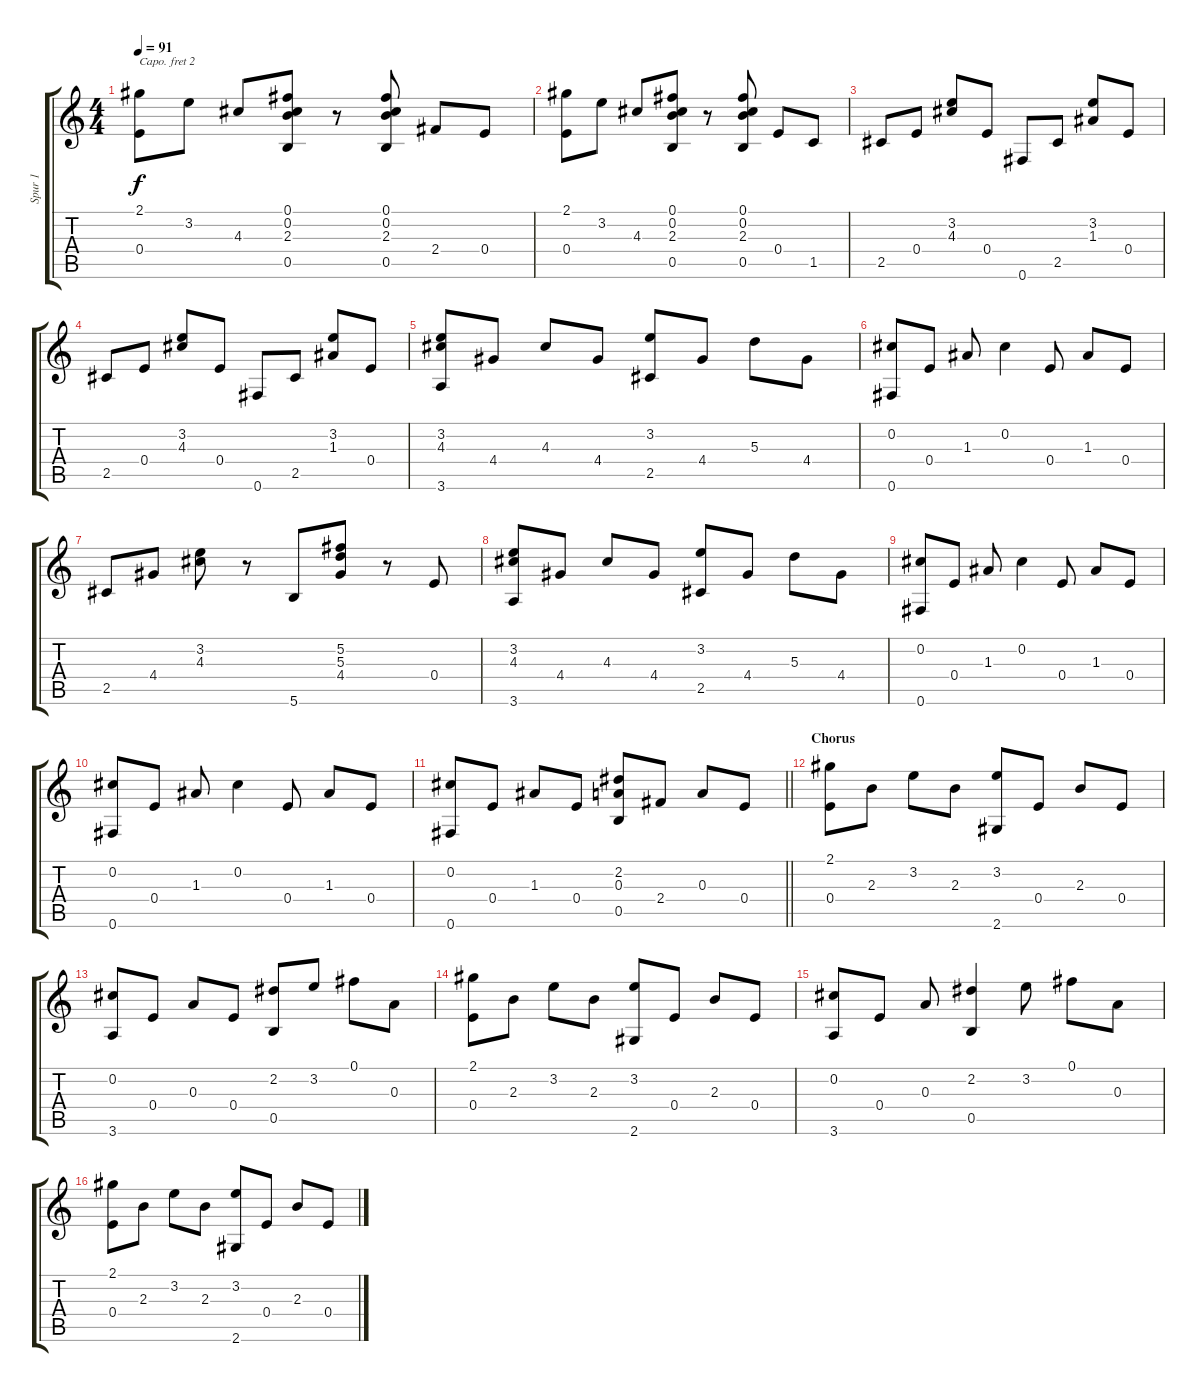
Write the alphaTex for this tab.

\track ("Spur 1" "Spur 1") {instrument acousticguitarsteel}
\staff {score tabs}
\capo 2
\tuning (E4 B3 G3 D3 A2 E2) {hide}
\ts (4 4)
\tempo 91
\clef g2
\ks c
(2.1 0.4).8{dy f} 3.2.8 4.3.8 (0.1 0.2 2.3 0.5).8 r.8 (0.1 0.2 2.3 0.5).8 2.4.8 0.4.8 |
(2.1 0.4).8 3.2.8 4.3.8 (0.1 0.2 2.3 0.5).8 r.8 (0.1 0.2 2.3 0.5).8 0.4.8 1.5.8 |
2.5.8 0.4.8 (3.2 4.3).8 0.4.8 0.6.8 2.5.8 (3.2 1.3).8 0.4.8 |
2.5.8 0.4.8 (3.2 4.3).8 0.4.8 0.6.8 2.5.8 (3.2 1.3).8 0.4.8 |
(3.2 4.3 3.6).8 4.4.8 4.3.8 4.4.8 (3.2 2.5).8 4.4.8 5.3.8 4.4.8 |
(0.2 0.6).8 0.4.8 1.3.8 0.2.4 0.4.8 1.3.8 0.4.8 |
2.5.8 4.4.8 (3.2 4.3).8 r.8 5.6.8 (5.2 5.3 4.4).8 r.8 0.4.8 |
(3.2 4.3 3.6).8 4.4.8 4.3.8 4.4.8 (3.2 2.5).8 4.4.8 5.3.8 4.4.8 |
(0.2 0.6).8 0.4.8 1.3.8 0.2.4 0.4.8 1.3.8 0.4.8 |
(0.2 0.6).8 0.4.8 1.3.8 0.2.4 0.4.8 1.3.8 0.4.8 |
\barLineRight lightlight
(0.2 0.6).8 0.4.8 1.3.8 0.4.8 (2.2 0.3 0.5).8 2.4.8 0.3.8 0.4.8 |
\section ("" "Chorus")
(2.1 0.4).8 2.3.8 3.2.8 2.3.8 (3.2 2.6).8 0.4.8 2.3.8 0.4.8 |
(0.2 3.6).8 0.4.8 0.3.8 0.4.8 (2.2 0.5).8 3.2.8 0.1.8 0.3.8 |
(2.1 0.4).8 2.3.8 3.2.8 2.3.8 (3.2 2.6).8 0.4.8 2.3.8 0.4.8 |
(0.2 3.6).8 0.4.8 0.3.8 (2.2 0.5).4 3.2.8 0.1.8 0.3.8 |
(2.1 0.4).8 2.3.8 3.2.8 2.3.8 (3.2 2.6).8 0.4.8 2.3.8 0.4.8
